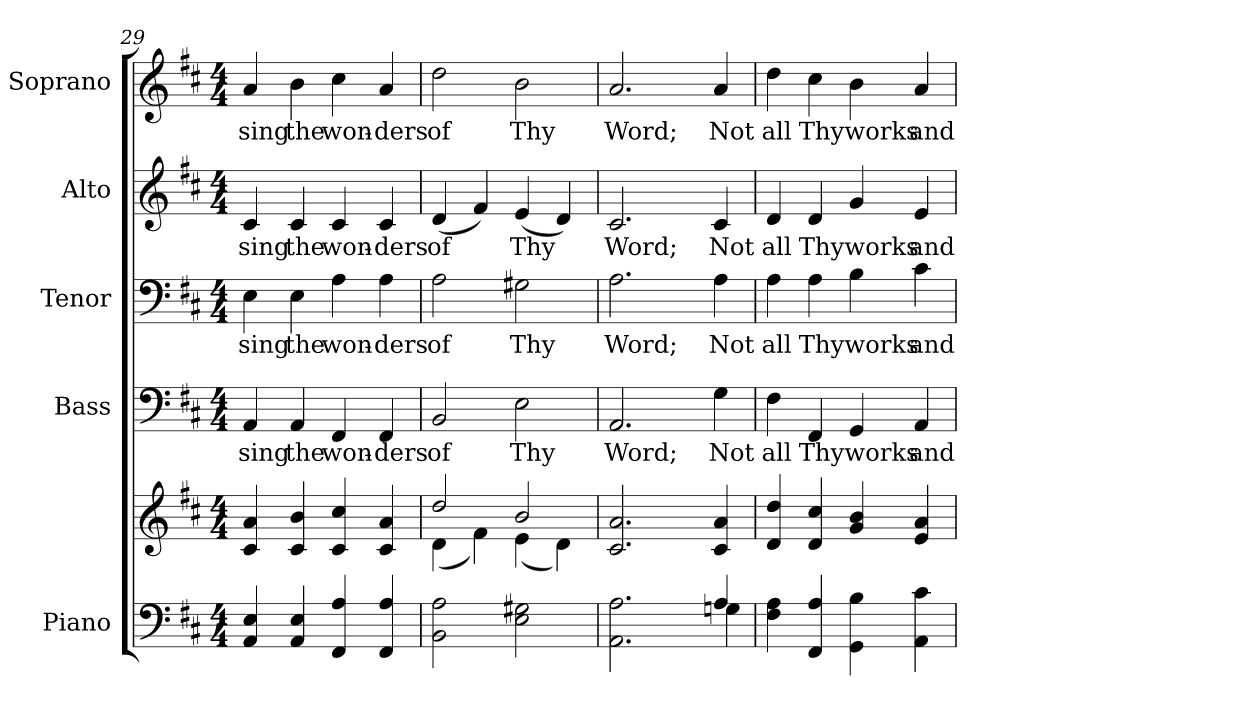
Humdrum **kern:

**kern	**kern	**kern	**text	**kern	**text	**kern	**text	**kern	**text
*part5	*part5	*part4	*part4	*part3	*part3	*part2	*part2	*part1	*part1
*staff6	*staff5	*staff4	*staff4	*staff3	*staff3	*staff2	*staff2	*staff1	*staff1
*I"Piano	*	*I"Bass	*	*I"Tenor	*	*I"Alto	*	*I"Soprano	*
*I'Pno.	*	*I'B.	*	*I'T.	*	*I'A.	*	*I'S.	*
*clefF4	*clefG2	*clefF4	*	*clefF4	*	*clefG2	*	*clefG2	*
*k[f#c#]	*k[f#c#]	*k[f#c#]	*	*k[f#c#]	*	*k[f#c#]	*	*k[f#c#]	*
*D:	*D:	*D:	*	*D:	*	*D:	*	*D:	*
*M4/4	*M4/4	*M4/4	*	*M4/4	*	*M4/4	*	*M4/4	*
=29	=29	=29	=29	=29	=29	=29	=29	=29	=29
!	!	!	!LO:LY:b:color=#000000	!	!	!	!	!	!
!	!	!	!	!	!LO:LY:b:color=#000000	!	!	!	!
!	!	!	!	!	!	!	!LO:LY:b:color=#000000	!	!
!	!	!	!	!	!	!	!	!	!LO:LY:b:color=#000000
4AAi/ 4Ei	4c#i/ 4ai	4AAi/	sing	4Ei\	sing	4c#i/	sing	4ai/	sing
!	!	!	!LO:LY:b:color=#000000	!	!	!	!	!	!
!	!	!	!	!	!LO:LY:b:color=#000000	!	!	!	!
!	!	!	!	!	!	!	!LO:LY:b:color=#000000	!	!
!	!	!	!	!	!	!	!	!	!LO:LY:b:color=#000000
4AAi/ 4Ei	4c#i/ 4bi	4AAi/	the	4Ei\	the	4c#i/	the	4bi\	the
!	!	!	!LO:LY:b:color=#000000	!	!	!	!	!	!
!	!	!	!	!	!LO:LY:b:color=#000000	!	!	!	!
!	!	!	!	!	!	!	!LO:LY:b:color=#000000	!	!
!	!	!	!	!	!	!	!	!	!LO:LY:b:color=#000000
4FF#i/ 4Ai	4c#i/ 4cc#i	4FF#i/	won-	4Ai\	won-	4c#i/	won-	4cc#i\	won-
!	!	!	!LO:LY:b:color=#000000	!	!	!	!	!	!
!	!	!	!	!	!LO:LY:b:color=#000000	!	!	!	!
!	!	!	!	!	!	!	!LO:LY:b:color=#000000	!	!
!	!	!	!	!	!	!	!	!	!LO:LY:b:color=#000000
4FF#i/ 4Ai	4c#i/ 4ai	4FF#i/	-ders	4Ai\	-ders	4c#i/	-ders	4ai/	-ders
=30	=30	=30	=30	=30	=30	=30	=30	=30	=30
*	*^	*	*	*	*	*	*	*	*
!	!	!	!	!LO:LY:b:color=#000000	!	!	!	!	!	!
!	!	!	!	!	!	!LO:LY:b:color=#000000	!	!	!	!
!	!	!	!	!	!	!	!	!LO:LY:b:color=#000000	!	!
!	!	!	!	!	!	!	!	!	!	!LO:LY:b:color=#000000
2BBi\ 2Ai	2ddi/	(4di\	2BBi/	of	2Ai\	of	(4di/	of	2ddi\	of
.	.	4f#i\)	.	.	.	.	4f#i/)	.	.	.
!	!	!	!	!LO:LY:b:color=#000000	!	!	!	!	!	!
!	!	!	!	!	!	!LO:LY:b:color=#000000	!	!	!	!
!	!	!	!	!	!	!	!	!LO:LY:b:color=#000000	!	!
!	!	!	!	!	!	!	!	!	!	!LO:LY:b:color=#000000
2Ei\ 2G#Xi	2bi/	(4ei\	2Ei\	Thy	2G#Xi\	Thy	(4ei/	Thy	2bi\	Thy
.	.	4di\)	.	.	.	.	4di/)	.	.	.
*	*v	*v	*	*	*	*	*	*	*	*
!!LO:LB:g=z
=31	=31	=31	=31	=31	=31	=31	=31	=31	=31
*^	*	*	*	*	*	*	*	*	*
*	*	*^	*	*	*	*	*	*	*	*
!	!	!	!	!	!LO:LY:b:color=#000000	!	!	!	!	!	!
*	*	*v	*v	*	*	*	*	*	*	*	*
*	*	*^	*	*	*	*	*	*	*	*
!	!	!	!	!	!	!	!LO:LY:b:color=#000000	!	!	!	!
*	*	*v	*v	*	*	*	*	*	*	*	*
*	*	*^	*	*	*	*	*	*	*	*
!	!	!	!	!	!	!	!	!	!LO:LY:b:color=#000000	!	!
*	*	*v	*v	*	*	*	*	*	*	*	*
*	*	*^	*	*	*	*	*	*	*	*
!	!	!	!	!	!	!	!	!	!	!	!LO:LY:b:color=#000000
*	*	*v	*v	*	*	*	*	*	*	*	*
2.AAi\ 2.Ai	2ryy	2.c#i/ 2.ai	2.AAi/	Word;	2.Ai\	Word;	2.c#i/	Word;	2.ai/	Word;
.	4ryy	.	.	.	.	.	.	.	.	.
!	!	!	!	!LO:LY:b:color=#000000	!	!	!	!	!	!
!	!	!	!	!	!	!LO:LY:b:color=#000000	!	!	!	!
!	!	!	!	!	!	!	!	!LO:LY:b:color=#000000	!	!
!	!	!	!	!	!	!	!	!	!	!LO:LY:b:color=#000000
4Ai/	4Gni\	4c#i/ 4ai	4Gi\	Not	4Ai\	Not	4c#i/	Not	4ai/	Not
*v	*v	*	*	*	*	*	*	*	*	*
=32	=32	=32	=32	=32	=32	=32	=32	=32	=32
*^	*	*	*	*	*	*	*	*	*
!	!	!	!	!LO:LY:b:color=#000000	!	!	!	!	!	!
*v	*v	*	*	*	*	*	*	*	*	*
*^	*	*	*	*	*	*	*	*	*
!	!	!	!	!	!	!LO:LY:b:color=#000000	!	!	!	!
*v	*v	*	*	*	*	*	*	*	*	*
*^	*	*	*	*	*	*	*	*	*
!	!	!	!	!	!	!	!	!LO:LY:b:color=#000000	!	!
*v	*v	*	*	*	*	*	*	*	*	*
*^	*	*	*	*	*	*	*	*	*
!	!	!	!	!	!	!	!	!	!	!LO:LY:b:color=#000000
*v	*v	*	*	*	*	*	*	*	*	*
4F#i\ 4Ai	4di/ 4ddi	4F#i\	all	4Ai\	all	4di/	all	4ddi\	all
!	!	!	!LO:LY:b:color=#000000	!	!	!	!	!	!
!	!	!	!	!	!LO:LY:b:color=#000000	!	!	!	!
!	!	!	!	!	!	!	!LO:LY:b:color=#000000	!	!
!	!	!	!	!	!	!	!	!	!LO:LY:b:color=#000000
4FF#i/ 4Ai	4di/ 4cc#i	4FF#i/	Thy	4Ai\	Thy	4di/	Thy	4cc#i\	Thy
!	!	!	!LO:LY:b:color=#000000	!	!	!	!	!	!
!	!	!	!	!	!LO:LY:b:color=#000000	!	!	!	!
!	!	!	!	!	!	!	!LO:LY:b:color=#000000	!	!
!	!	!	!	!	!	!	!	!	!LO:LY:b:color=#000000
4GGi\ 4Bi	4gi/ 4bi	4GGi/	works	4Bi\	works	4gi/	works	4bi\	works
!	!	!	!LO:LY:b:color=#000000	!	!	!	!	!	!
!	!	!	!	!	!LO:LY:b:color=#000000	!	!	!	!
!	!	!	!	!	!	!	!LO:LY:b:color=#000000	!	!
!	!	!	!	!	!	!	!	!	!LO:LY:b:color=#000000
4AAi\ 4c#i	4ei/ 4ai	4AAi/	and	4c#i\	and	4ei/	and	4ai/	and
=	=	=	=	=	=	=	=	=	=
*-	*-	*-	*-	*-	*-	*-	*-	*-	*-
